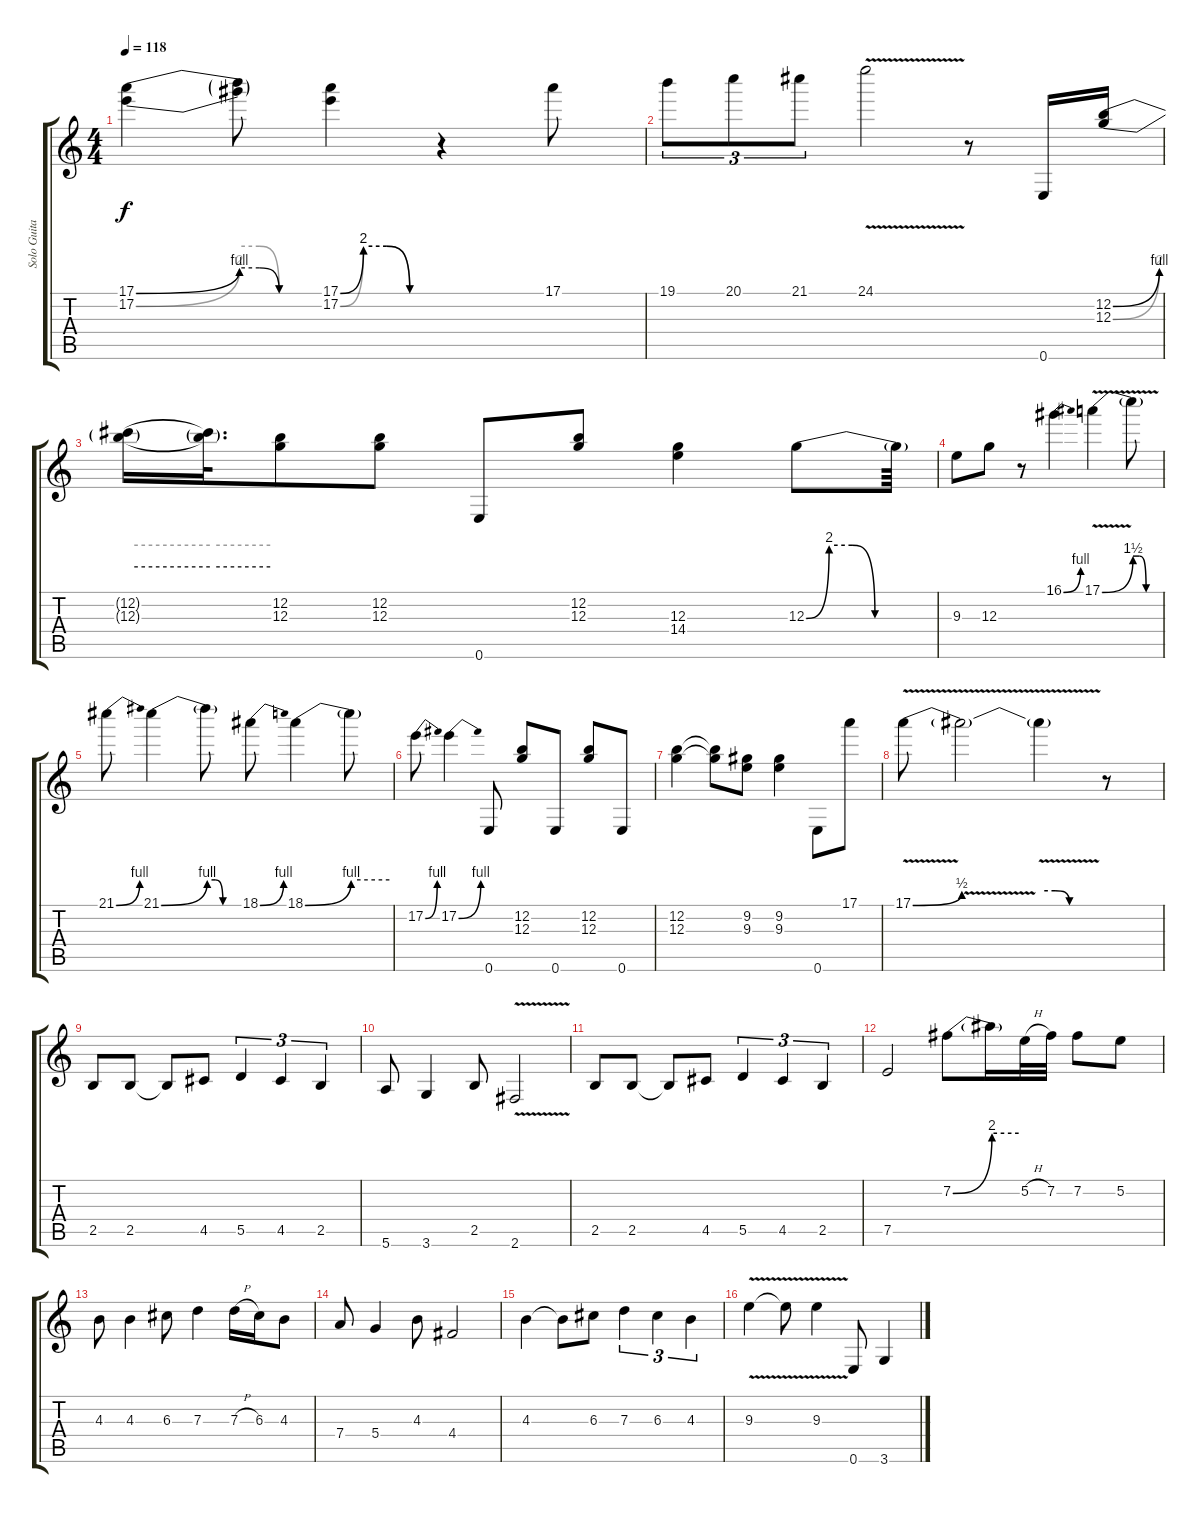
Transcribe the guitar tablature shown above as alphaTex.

\track ("Solo Guitar" "Solo Guita") {instrument distortionguitar}
\staff {score tabs}
\tuning (E4 B3 G3 D3 A2 E2) {hide}
\ts (4 4)
\tempo 118
\clef g2
\ks c
(17.1{be (bend 0 0 60 4)} 17.2{be (bend 0 0 60 8)}).4{dy f} (17.1{be (custom 0 4 15 4 30 0 60 0) t} 17.2{be (custom 0 8 15 8 30 0 60 0) t}).8 (17.1{be (custom 0 0 15 8 30 8 45 0 60 0)} 17.2{be (custom 0 0 15 8 30 8 45 0 60 0)}).4 r.4 17.1.8 |
19.1.8{tu (3 2)} 20.1.8{tu (3 2)} 21.1.8{tu (3 2)} 24.1{v}.2 r.8 0.6.16 (12.2{be (bend 0 0 60 4)} 12.3{be (bend 0 0 60 8)}).16 |
(12.2{be (hold 0 4 60 4) t} 12.3{be (hold 0 8 60 8) t}).16 (12.2{be (hold 0 4 60 4) t} 12.3{be (hold 0 8 60 8) t}).32{d} (12.2 12.3).8 (12.2 12.3).8 0.6.8 (12.2 12.3).8 (12.3 14.4).4 12.3{be (custom 0 0 15 8 30 8 45 0 60 0)}.8 12.3{be (hold 0 0 60 0) t}.64 |
9.3.8 12.3.8 r.8 16.1{be (bend 0 0 60 4)}.4 17.1{be (bend 0 0 60 6) v}.4 17.1{be (custom 0 6 15 6 30 0 60 0) t}.8 |
21.1{be (bend 0 0 60 4)}.8 21.1{be (bend 0 0 60 4)}.4 21.1{be (custom 0 4 15 4 30 0 60 0) t}.8 18.1{be (bend 0 0 60 4)}.8 18.1{be (bend 0 0 60 4)}.4 18.1{be (hold 0 4 60 4) t}.8 |
17.2{be (bend 0 0 60 4)}.8 17.2{be (bend 0 0 60 4)}.4 0.6.8 (12.2 12.3).8 0.6.8 (12.2 12.3).8 0.6.8 |
(12.2 12.3).4 (12.2{t} 12.3{t}).8 (9.2 9.3).8 (9.2 9.3).4 0.6.8 17.1.8 |
17.1{be (bend 0 0 60 2) v}.8 17.1{v t}.2 17.1{be (custom 0 2 15 2 30 0 60 0) t}.4 r.8 |
2.5.8 2.5.8 2.5{t}.8 4.5.8 5.5.4{tu (3 2)} 4.5.4{tu (3 2)} 2.5.4{tu (3 2)} |
5.6.8 3.6.4 2.5.8 2.6{v}.2 |
2.5.8 2.5.8 2.5{t}.8 4.5.8 5.5.4{tu (3 2)} 4.5.4{tu (3 2)} 2.5.4{tu (3 2)} |
7.5.2 7.2{be (bend 0 0 60 8)}.8 7.2{be (hold 0 8 60 8) t}.16 5.2{h}.32 7.2.32 7.2.8 5.2.8 |
4.3.8 4.3.4 6.3.8 7.3.4 7.3{h}.16 6.3.16 4.3.8 |
7.4.8 5.4.4 4.3.8 4.4.2 |
4.3.4 4.3{t}.8 6.3.8 7.3.4{tu (3 2)} 6.3.4{tu (3 2)} 4.3.4{tu (3 2)} |
9.3{v}.4 9.3{v t}.8 9.3{v}.4 0.6.8 3.6.4
